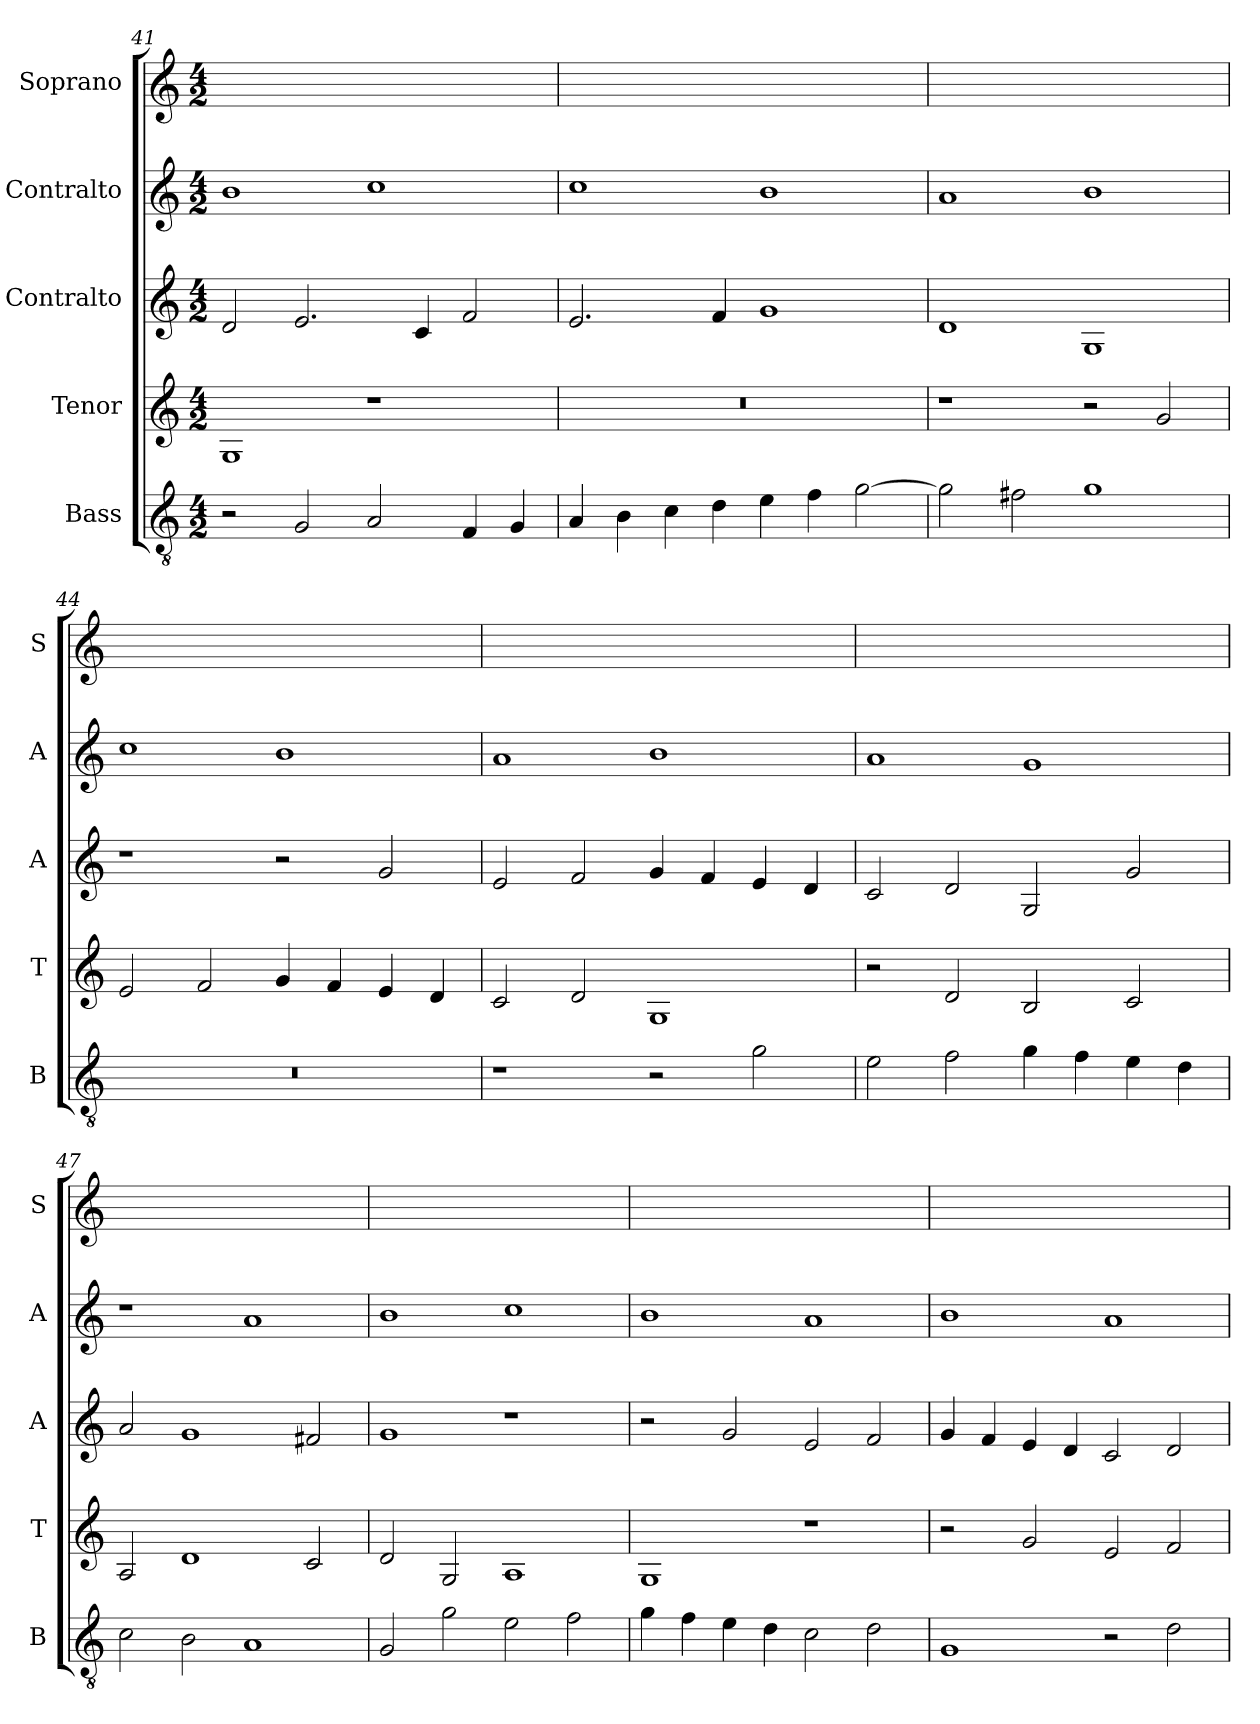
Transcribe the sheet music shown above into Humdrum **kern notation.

**kern	**kern	**kern	**kern	**kern
*part5	*part4	*part3	*part2	*part1
*staff5	*staff4	*staff3	*staff2	*staff1
*I"Bass	*I"Tenor	*I"Contralto	*I"Contralto	*I"Soprano
*I'B	*I'T	*I'A	*I'A	*I'S
*clefGv2	*clefG2	*clefG2	*clefG2	*clefG2
*k[]	*k[]	*k[]	*k[]	*k[]
*G:mix	*G:mix	*G:mix	*G:mix	*G:mix
*M4/2	*M4/2	*M4/2	*M4/2	*M4/2
=41	=41	=41	=41	=41
2r	1G	2d	1b	0ryy
2G	.	2.e	.	.
2A	1r	.	1cc	.
.	.	4c	.	.
4F	.	2f	.	.
4G	.	.	.	.
=42	=42	=42	=42	=42
4A	0r	2.e	1cc	0ryy
4B	.	.	.	.
4c	.	.	.	.
4d	.	4f	.	.
4e	.	1g	1b	.
4f	.	.	.	.
[2g	.	.	.	.
=43	=43	=43	=43	=43
2g]	1r	1d	1a	0ryy
2f#X	.	.	.	.
1g	2r	1G	1b	.
.	2g	.	.	.
=44	=44	=44	=44	=44
0r	2e	1r	1cc	0ryy
.	2f	.	.	.
.	4g	2r	1b	.
.	4f	.	.	.
.	4e	2g	.	.
.	4d	.	.	.
=45	=45	=45	=45	=45
1r	2c	2e	1a	0ryy
.	2d	2f	.	.
2r	1G	4g	1b	.
.	.	4f	.	.
2g	.	4e	.	.
.	.	4d	.	.
=46	=46	=46	=46	=46
2e	2r	2c	1a	0ryy
2f	2d	2d	.	.
4g	2B	2G	1g	.
4f	.	.	.	.
4e	2c	2g	.	.
4d	.	.	.	.
=47	=47	=47	=47	=47
2c	2A	2a	1r	0ryy
2B	1d	1g	.	.
1A	.	.	1a	.
.	2c	2f#X	.	.
=48	=48	=48	=48	=48
2G	2d	1g	1b	0ryy
2g	2G	.	.	.
2e	1A	1r	1cc	.
2f	.	.	.	.
=49	=49	=49	=49	=49
4g	1G	2r	1b	0ryy
4f	.	.	.	.
4e	.	2g	.	.
4d	.	.	.	.
2c	1r	2e	1a	.
2d	.	2f	.	.
=50	=50	=50	=50	=50
1G	2r	4g	1b	0ryy
.	.	4f	.	.
.	2g	4e	.	.
.	.	4d	.	.
2r	2e	2c	1a	.
2d	2f	2d	.	.
=	=	=	=	=
*-	*-	*-	*-	*-
